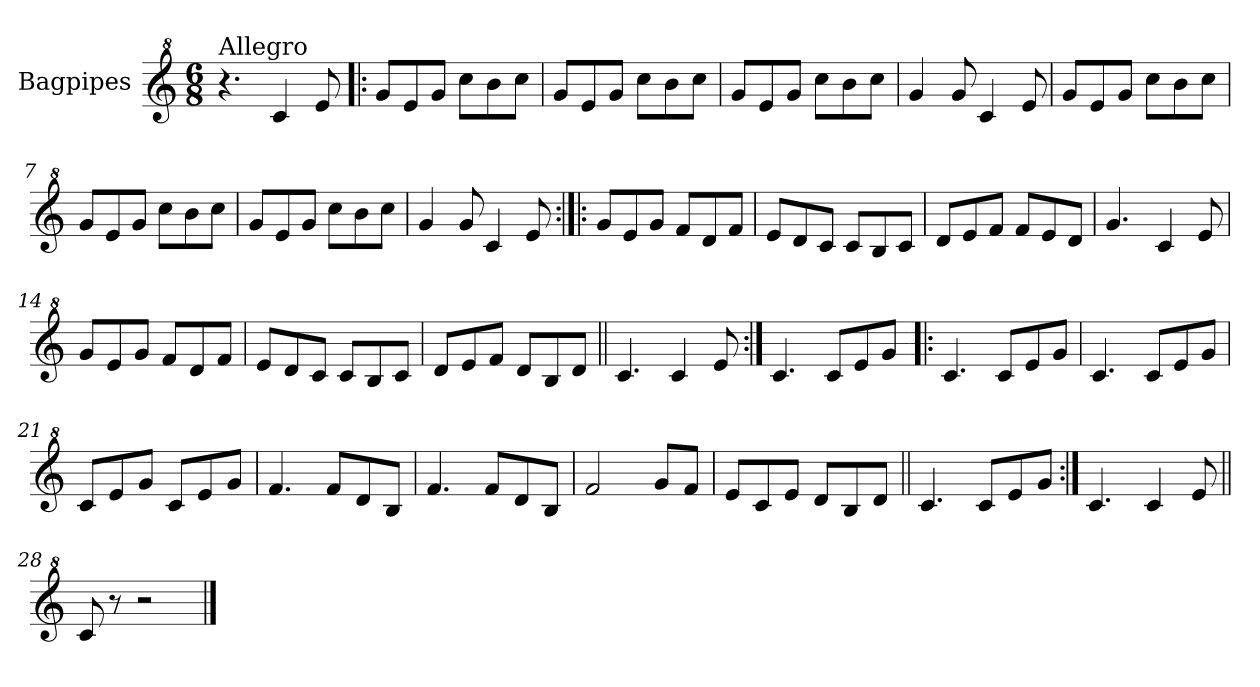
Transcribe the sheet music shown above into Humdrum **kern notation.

**kern
*part1
*staff1
*I"Bagpipes
*I'Bag
*clefG^2
*k[]
*C:
*M6/8
=1
!LO:TX:a:t=Allegro
4.r
4cc/
8ee/
=2!|:
8gg/L
8ee/
8gg/J
8ccc\L
8bb\
8ccc\J
=3
8gg/L
8ee/
8gg/J
8ccc\L
8bb\
8ccc\J
=4
8gg/L
8ee/
8gg/J
8ccc\L
8bb\
8ccc\J
=5
4gg/
8gg/
4cc/
8ee/
=6
8gg/L
8ee/
8gg/J
8ccc\L
8bb\
8ccc\J
=7
8gg/L
8ee/
8gg/J
8ccc\L
8bb\
8ccc\J
!!LO:LB:g=z
=8
8gg/L
8ee/
8gg/J
8ccc\L
8bb\
8ccc\J
=9
4gg/
8gg/
4cc/
8ee/
=10:|!|:
8gg/L
8ee/
8gg/J
8ff/L
8dd/
8ff/J
=11
8ee/L
8dd/
8cc/J
8cc/L
8b/
8cc/J
=12
8dd/L
8ee/
8ff/J
8ff/L
8ee/
8dd/J
=13
4.gg/
4cc/
8ee/
=14
8gg/L
8ee/
8gg/J
8ff/L
8dd/
8ff/J
!!LO:LB:g=z
=15
8ee/L
8dd/
8cc/J
8cc/L
8b/
8cc/J
=16
8dd/L
8ee/
8ff/J
8dd/L
8b/
8dd/J
=17||
4.cc/
4cc/
8ee/
=18:|!
4.cc/
8cc/L
8ee/
8gg/J
=19!|:
4.cc/
8cc/L
8ee/
8gg/J
=20
4.cc/
8cc/L
8ee/
8gg/J
=21
8cc/L
8ee/
8gg/J
8cc/L
8ee/
8gg/J
=22
4.ff/
8ff/L
8dd/
8b/J
!!LO:LB:g=z
=23
4.ff/
8ff/L
8dd/
8b/J
=24
2ff/
8gg/L
8ff/J
=25
8ee/L
8cc/
8ee/J
8dd/L
8b/
8dd/J
=26||
4.cc/
8cc/L
8ee/
8gg/J
=27:|!
4.cc/
4cc/
8ee/
=28||
8cc/
8r
2r
==
*-
